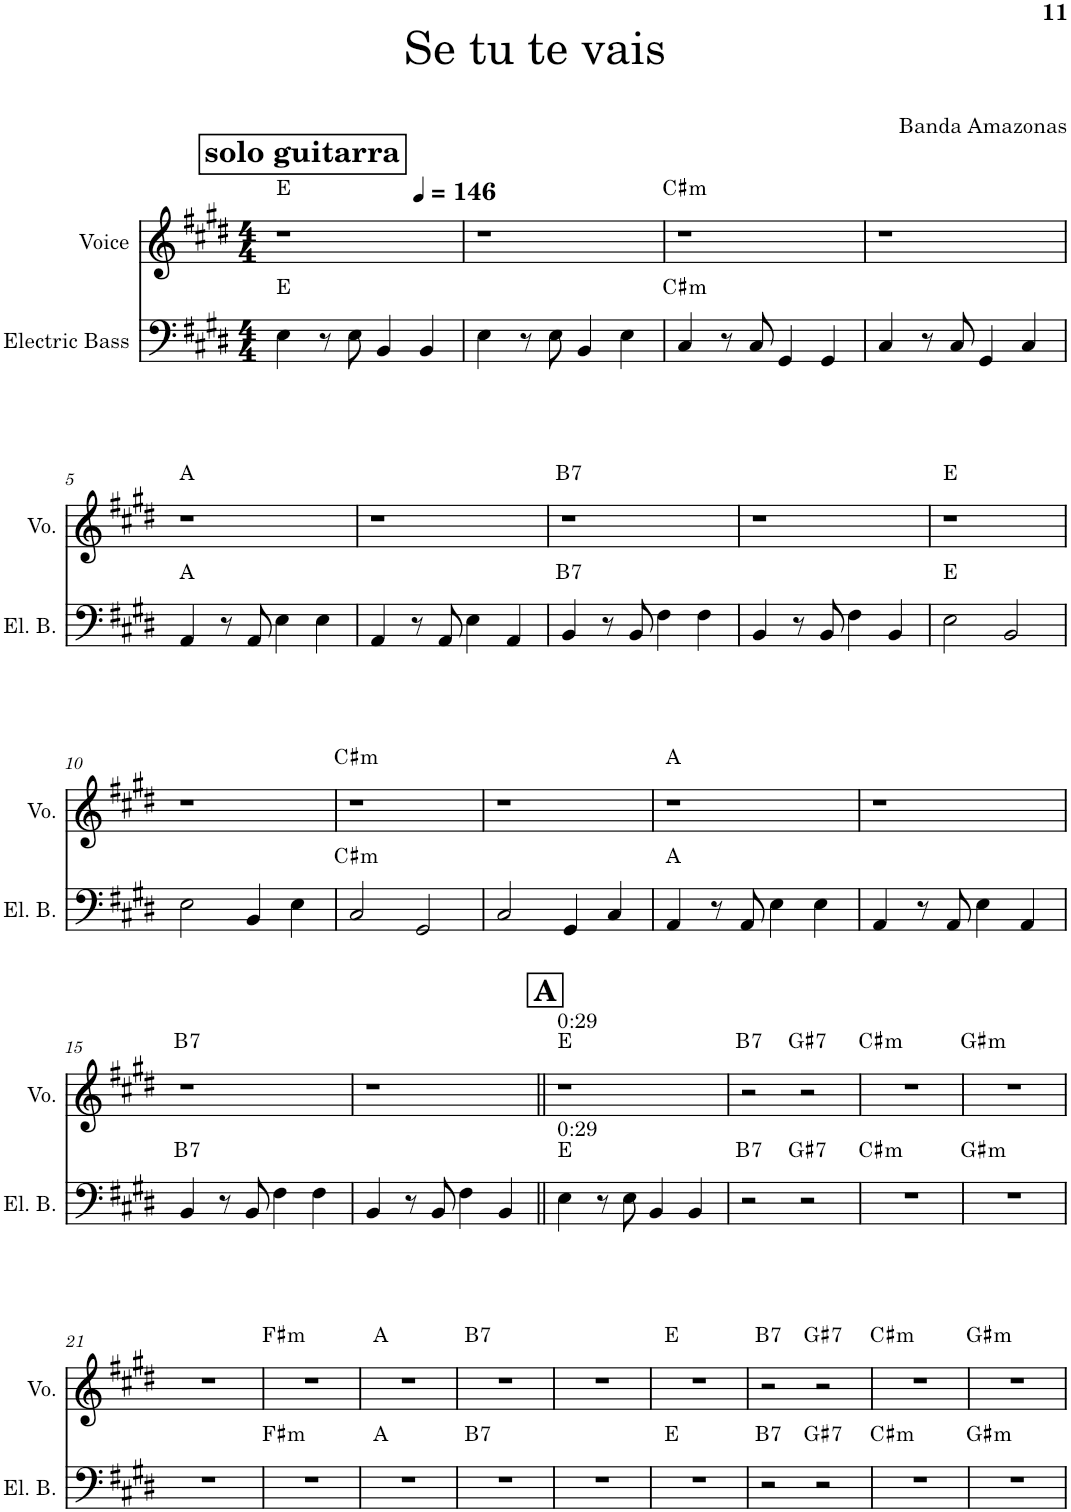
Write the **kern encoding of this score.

**kern	**harte	**kern	**harte
*part2	*part2	*part1	*part1
*staff2	*	*staff1	*
*I"Electric Bass	*	*I"Voice	*
*I'El. B.	*	*I'Vo.	*
!!LO:PB:g=z
*clefF4	*	*clefG2	*
*Trd7c12	*	*	*
*k[f#c#g#d#]	*	*k[f#c#g#d#]	*
*M4/4	*	*M4/4	*
*MM146	*	*MM146	*
!!LO:REH:place=s1:a:B:cj:fs=14:t=solo guitarra
=1	=1	=1	=1
4E\	E:maj	1r	E:maj
8r	.	.	.
8E\	.	.	.
4BB/	.	.	.
4BB/	.	.	.
=2	=2	=2	=2
4E\	.	1r	.
8r	.	.	.
8E\	.	.	.
4BB/	.	.	.
4E\	.	.	.
=3	=3	=3	=3
!	!LO:H:kt=m	!	!LO:H:kt=m
4C#/	C#:min	1r	C#:min
8r	.	.	.
8C#/	.	.	.
4GG#/	.	.	.
4GG#/	.	.	.
=4	=4	=4	=4
4C#/	.	1r	.
8r	.	.	.
8C#/	.	.	.
4GG#/	.	.	.
4C#/	.	.	.
!!LO:LB:g=z
=5	=5	=5	=5
4AA/	A:maj	1r	A:maj
8r	.	.	.
8AA/	.	.	.
4E\	.	.	.
4E\	.	.	.
=6	=6	=6	=6
4AA/	.	1r	.
8r	.	.	.
8AA/	.	.	.
4E\	.	.	.
4AA/	.	.	.
=7	=7	=7	=7
!	!LO:H:kt=7	!	!LO:H:kt=7
4BB/	B:7	1r	B:7
8r	.	.	.
8BB/	.	.	.
4F#\	.	.	.
4F#\	.	.	.
=8	=8	=8	=8
4BB/	.	1r	.
8r	.	.	.
8BB/	.	.	.
4F#\	.	.	.
4BB/	.	.	.
=9	=9	=9	=9
2E\	E:maj	1r	E:maj
2BB/	.	.	.
!!LO:LB:g=z
=10	=10	=10	=10
2E\	.	1r	.
4BB/	.	.	.
4E\	.	.	.
=11	=11	=11	=11
!	!LO:H:kt=m	!	!LO:H:kt=m
2C#/	C#:min	1r	C#:min
2GG#/	.	.	.
=12	=12	=12	=12
2C#/	.	1r	.
4GG#/	.	.	.
4C#/	.	.	.
=13	=13	=13	=13
4AA/	A:maj	1r	A:maj
8r	.	.	.
8AA/	.	.	.
4E\	.	.	.
4E\	.	.	.
=14	=14	=14	=14
4AA/	.	1r	.
8r	.	.	.
8AA/	.	.	.
4E\	.	.	.
4AA/	.	.	.
!!LO:LB:g=z
=15	=15	=15	=15
!	!LO:H:kt=7	!	!LO:H:kt=7
4BB/	B:7	1r	B:7
8r	.	.	.
8BB/	.	.	.
4F#\	.	.	.
4F#\	.	.	.
=16	=16	=16	=16
4BB/	.	1r	.
8r	.	.	.
8BB/	.	.	.
4F#\	.	.	.
4BB/	.	.	.
!!LO:REH:place=s1:a:B:cj:fs=14:t=A
=17||	=17||	=17||	=17||
!	!	!LO:TX:a:t=0&colon;29	!
!LO:TX:a:t=0&colon;29	!	!	!
4E\	E:maj	1r	E:maj
8r	.	.	.
8E\	.	.	.
4BB/	.	.	.
4BB/	.	.	.
=18	=18	=18	=18
!	!LO:H:kt=7	!	!LO:H:kt=7
2r	B:7	2r	B:7
!	!LO:H:kt=7	!	!LO:H:kt=7
2r	G#:7	2r	G#:7
=19	=19	=19	=19
!	!LO:H:kt=m	!	!LO:H:kt=m
1r	C#:min	1r	C#:min
=20	=20	=20	=20
!	!LO:H:kt=m	!	!LO:H:kt=m
1r	G#:min	1r	G#:min
!!LO:LB:g=z
=21	=21	=21	=21
1r	.	1r	.
=22	=22	=22	=22
!	!LO:H:kt=m	!	!LO:H:kt=m
1r	F#:min	1r	F#:min
=23	=23	=23	=23
1r	A:maj	1r	A:maj
=24	=24	=24	=24
!	!LO:H:kt=7	!	!LO:H:kt=7
1r	B:7	1r	B:7
=25	=25	=25	=25
1r	.	1r	.
=26	=26	=26	=26
1r	E:maj	1r	E:maj
=27	=27	=27	=27
!	!LO:H:kt=7	!	!LO:H:kt=7
2r	B:7	2r	B:7
!	!LO:H:kt=7	!	!LO:H:kt=7
2r	G#:7	2r	G#:7
=28	=28	=28	=28
!	!LO:H:kt=m	!	!LO:H:kt=m
1r	C#:min	1r	C#:min
=29	=29	=29	=29
!	!LO:H:kt=m	!	!LO:H:kt=m
1r	G#:min	1r	G#:min
=	=	=	=
*-	*-	*-	*-
